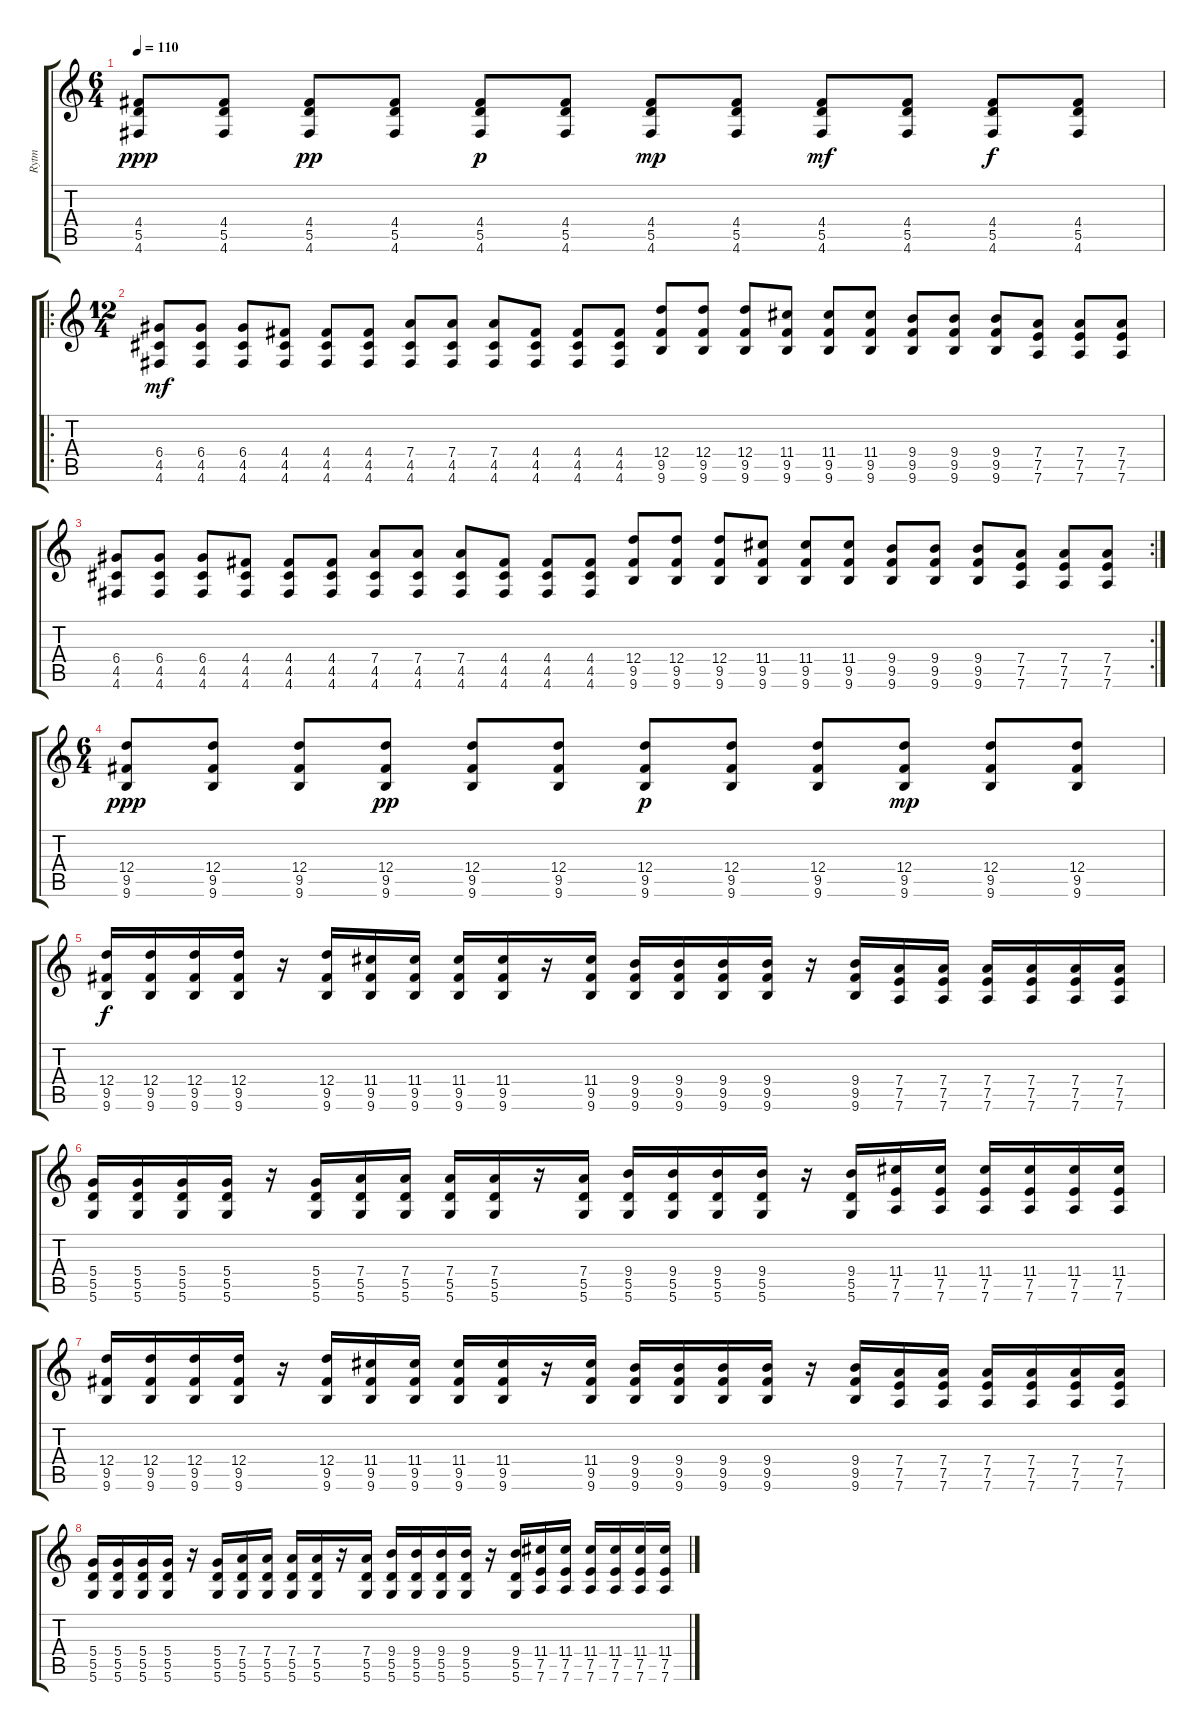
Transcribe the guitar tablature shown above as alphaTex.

\track ("Rytm" "Rytm") {instrument distortionguitar}
\staff {score tabs}
\tuning (E4 B3 G3 D3 A2 D2) {hide}
\ts (6 4)
\tempo 110
\clef g2
\ks c
(4.4 5.5 4.6).8{dy ppp} (4.4 5.5 4.6).8 (4.4 5.5 4.6).8{dy pp} (4.4 5.5 4.6).8 (4.4 5.5 4.6).8{dy p} (4.4 5.5 4.6).8 (4.4 5.5 4.6).8{dy mp} (4.4 5.5 4.6).8 (4.4 5.5 4.6).8{dy mf} (4.4 5.5 4.6).8 (4.4 5.5 4.6).8{dy f} (4.4 5.5 4.6).8 |
\ro
\ts (12 4)
(6.4 4.5 4.6).8{dy mf} (6.4 4.5 4.6).8 (6.4 4.5 4.6).8 (4.4 4.5 4.6).8 (4.4 4.5 4.6).8 (4.4 4.5 4.6).8 (7.4 4.5 4.6).8 (7.4 4.5 4.6).8 (7.4 4.5 4.6).8 (4.4 4.5 4.6).8 (4.4 4.5 4.6).8 (4.4 4.5 4.6).8 (12.4 9.5 9.6).8 (12.4 9.5 9.6).8 (12.4 9.5 9.6).8 (11.4 9.5 9.6).8 (11.4 9.5 9.6).8 (11.4 9.5 9.6).8 (9.4 9.5 9.6).8 (9.4 9.5 9.6).8 (9.4 9.5 9.6).8 (7.4 7.5 7.6).8 (7.4 7.5 7.6).8 (7.4 7.5 7.6).8 |
\rc 2
(6.4 4.5 4.6).8 (6.4 4.5 4.6).8 (6.4 4.5 4.6).8 (4.4 4.5 4.6).8 (4.4 4.5 4.6).8 (4.4 4.5 4.6).8 (7.4 4.5 4.6).8 (7.4 4.5 4.6).8 (7.4 4.5 4.6).8 (4.4 4.5 4.6).8 (4.4 4.5 4.6).8 (4.4 4.5 4.6).8 (12.4 9.5 9.6).8 (12.4 9.5 9.6).8 (12.4 9.5 9.6).8 (11.4 9.5 9.6).8 (11.4 9.5 9.6).8 (11.4 9.5 9.6).8 (9.4 9.5 9.6).8 (9.4 9.5 9.6).8 (9.4 9.5 9.6).8 (7.4 7.5 7.6).8 (7.4 7.5 7.6).8 (7.4 7.5 7.6).8 |
\ts (6 4)
(12.4 9.5 9.6).8{dy ppp} (12.4 9.5 9.6).8 (12.4 9.5 9.6).8 (12.4 9.5 9.6).8{dy pp} (12.4 9.5 9.6).8 (12.4 9.5 9.6).8 (12.4 9.5 9.6).8{dy p} (12.4 9.5 9.6).8 (12.4 9.5 9.6).8 (12.4 9.5 9.6).8{dy mp} (12.4 9.5 9.6).8 (12.4 9.5 9.6).8 |
(12.4 9.5 9.6).16{dy f} (12.4 9.5 9.6).16 (12.4 9.5 9.6).16 (12.4 9.5 9.6).16 r.16 (12.4 9.5 9.6).16 (11.4 9.5 9.6).16 (11.4 9.5 9.6).16 (11.4 9.5 9.6).16 (11.4 9.5 9.6).16 r.16 (11.4 9.5 9.6).16 (9.4 9.5 9.6).16 (9.4 9.5 9.6).16 (9.4 9.5 9.6).16 (9.4 9.5 9.6).16 r.16 (9.4 9.5 9.6).16 (7.4 7.5 7.6).16 (7.4 7.5 7.6).16 (7.4 7.5 7.6).16 (7.4 7.5 7.6).16 (7.4 7.5 7.6).16 (7.4 7.5 7.6).16 |
(5.4 5.5 5.6).16 (5.4 5.5 5.6).16 (5.4 5.5 5.6).16 (5.4 5.5 5.6).16 r.16 (5.4 5.5 5.6).16 (7.4 5.5 5.6).16 (7.4 5.5 5.6).16 (7.4 5.5 5.6).16 (7.4 5.5 5.6).16 r.16 (7.4 5.5 5.6).16 (9.4 5.5 5.6).16 (9.4 5.5 5.6).16 (9.4 5.5 5.6).16 (9.4 5.5 5.6).16 r.16 (9.4 5.5 5.6).16 (11.4 7.5 7.6).16 (11.4 7.5 7.6).16 (11.4 7.5 7.6).16 (11.4 7.5 7.6).16 (11.4 7.5 7.6).16 (11.4 7.5 7.6).16 |
(12.4 9.5 9.6).16 (12.4 9.5 9.6).16 (12.4 9.5 9.6).16 (12.4 9.5 9.6).16 r.16 (12.4 9.5 9.6).16 (11.4 9.5 9.6).16 (11.4 9.5 9.6).16 (11.4 9.5 9.6).16 (11.4 9.5 9.6).16 r.16 (11.4 9.5 9.6).16 (9.4 9.5 9.6).16 (9.4 9.5 9.6).16 (9.4 9.5 9.6).16 (9.4 9.5 9.6).16 r.16 (9.4 9.5 9.6).16 (7.4 7.5 7.6).16 (7.4 7.5 7.6).16 (7.4 7.5 7.6).16 (7.4 7.5 7.6).16 (7.4 7.5 7.6).16 (7.4 7.5 7.6).16 |
(5.4 5.5 5.6).16 (5.4 5.5 5.6).16 (5.4 5.5 5.6).16 (5.4 5.5 5.6).16 r.16 (5.4 5.5 5.6).16 (7.4 5.5 5.6).16 (7.4 5.5 5.6).16 (7.4 5.5 5.6).16 (7.4 5.5 5.6).16 r.16 (7.4 5.5 5.6).16 (9.4 5.5 5.6).16 (9.4 5.5 5.6).16 (9.4 5.5 5.6).16 (9.4 5.5 5.6).16 r.16 (9.4 5.5 5.6).16 (11.4 7.5 7.6).16 (11.4 7.5 7.6).16 (11.4 7.5 7.6).16 (11.4 7.5 7.6).16 (11.4 7.5 7.6).16 (11.4 7.5 7.6).16
